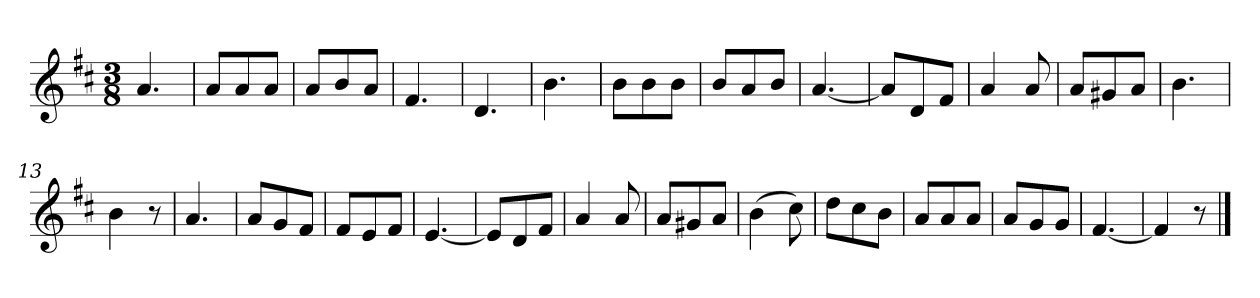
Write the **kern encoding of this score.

**kern
*part1
*staff1
*k[f#c#]
*M3/8
*MM120
=
4.a
=1
8aL
8a
8aJ
=2
8aL
8b
8aJ
=3
4.f#
=4
4.d
=5
4.b
=6
8bL
8b
8bJ
=7
8bL
8a
8bJ
=8
[4.a
=9
8aL]
8d
8f#J
=10
4a
8a
=11
8aL
8g#X
8aJ
=12
4.b
=13
4b
8r
=14
4.a
=15
8aL
8g
8f#J
=16
8f#L
8e
8f#J
=17
[4.e
=18
8eL]
8d
8f#J
=19
4a
8a
=20
8aL
8g#X
8aJ
=21
(4b
8cc#)
=22
8ddL
8cc#
8bJ
=23
8aL
8a
8aJ
=24
8aL
8g
8gJ
=25
[4.f#
=26
4f#]
8r
==
*-
